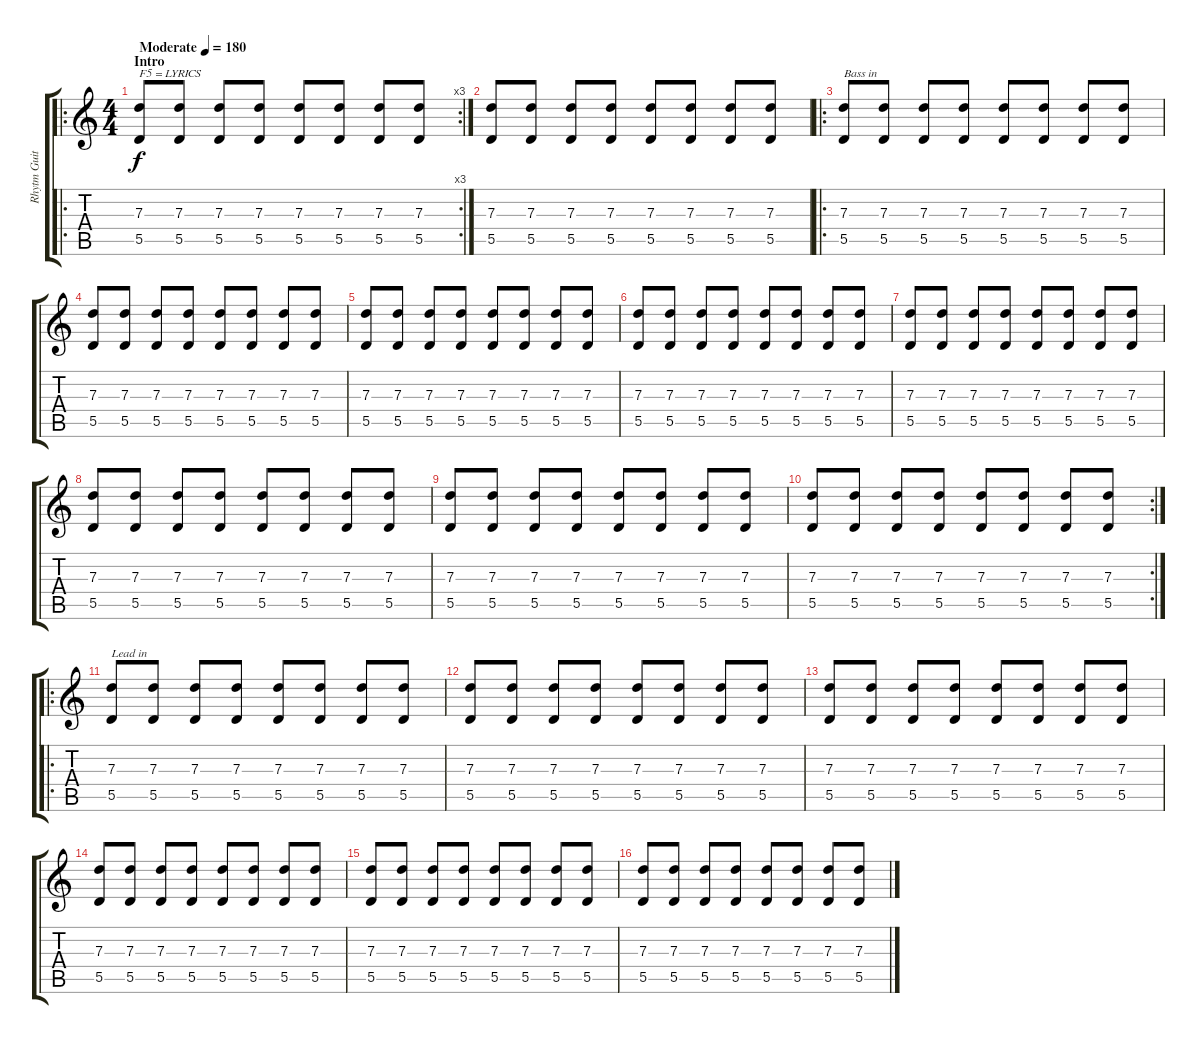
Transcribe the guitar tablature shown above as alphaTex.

\track ("Rhytm Guitar" "Rhytm Guit") {instrument distortionguitar}
\staff {score tabs}
\tuning (E4 B3 G3 D3 A2 E2) {hide}
\ro
\rc 3
\ts (4 4)
\section ("" "Intro")
\tempo (180 "Moderate")
\clef g2
\ks c
(7.3 5.5).8{txt "F5 = LYRICS" dy f instrument distortionguitar} (7.3 5.5).8 (7.3 5.5).8 (7.3 5.5).8 (7.3 5.5).8 (7.3 5.5).8 (7.3 5.5).8 (7.3 5.5).8 |
(7.3 5.5).8 (7.3 5.5).8 (7.3 5.5).8 (7.3 5.5).8 (7.3 5.5).8 (7.3 5.5).8 (7.3 5.5).8 (7.3 5.5).8 |
\ro
(7.3 5.5).8{txt "Bass in"} (7.3 5.5).8 (7.3 5.5).8 (7.3 5.5).8 (7.3 5.5).8 (7.3 5.5).8 (7.3 5.5).8 (7.3 5.5).8 |
(7.3 5.5).8 (7.3 5.5).8 (7.3 5.5).8 (7.3 5.5).8 (7.3 5.5).8 (7.3 5.5).8 (7.3 5.5).8 (7.3 5.5).8 |
(7.3 5.5).8 (7.3 5.5).8 (7.3 5.5).8 (7.3 5.5).8 (7.3 5.5).8 (7.3 5.5).8 (7.3 5.5).8 (7.3 5.5).8 |
(7.3 5.5).8 (7.3 5.5).8 (7.3 5.5).8 (7.3 5.5).8 (7.3 5.5).8 (7.3 5.5).8 (7.3 5.5).8 (7.3 5.5).8 |
(7.3 5.5).8 (7.3 5.5).8 (7.3 5.5).8 (7.3 5.5).8 (7.3 5.5).8 (7.3 5.5).8 (7.3 5.5).8 (7.3 5.5).8 |
(7.3 5.5).8 (7.3 5.5).8 (7.3 5.5).8 (7.3 5.5).8 (7.3 5.5).8 (7.3 5.5).8 (7.3 5.5).8 (7.3 5.5).8 |
(7.3 5.5).8 (7.3 5.5).8 (7.3 5.5).8 (7.3 5.5).8 (7.3 5.5).8 (7.3 5.5).8 (7.3 5.5).8 (7.3 5.5).8 |
\rc 2
(7.3 5.5).8 (7.3 5.5).8 (7.3 5.5).8 (7.3 5.5).8 (7.3 5.5).8 (7.3 5.5).8 (7.3 5.5).8 (7.3 5.5).8 |
\ro
(7.3 5.5).8{txt "Lead in"} (7.3 5.5).8 (7.3 5.5).8 (7.3 5.5).8 (7.3 5.5).8 (7.3 5.5).8 (7.3 5.5).8 (7.3 5.5).8 |
(7.3 5.5).8 (7.3 5.5).8 (7.3 5.5).8 (7.3 5.5).8 (7.3 5.5).8 (7.3 5.5).8 (7.3 5.5).8 (7.3 5.5).8 |
(7.3 5.5).8 (7.3 5.5).8 (7.3 5.5).8 (7.3 5.5).8 (7.3 5.5).8 (7.3 5.5).8 (7.3 5.5).8 (7.3 5.5).8 |
(7.3 5.5).8 (7.3 5.5).8 (7.3 5.5).8 (7.3 5.5).8 (7.3 5.5).8 (7.3 5.5).8 (7.3 5.5).8 (7.3 5.5).8 |
(7.3 5.5).8 (7.3 5.5).8 (7.3 5.5).8 (7.3 5.5).8 (7.3 5.5).8 (7.3 5.5).8 (7.3 5.5).8 (7.3 5.5).8 |
(7.3 5.5).8 (7.3 5.5).8 (7.3 5.5).8 (7.3 5.5).8 (7.3 5.5).8 (7.3 5.5).8 (7.3 5.5).8 (7.3 5.5).8
